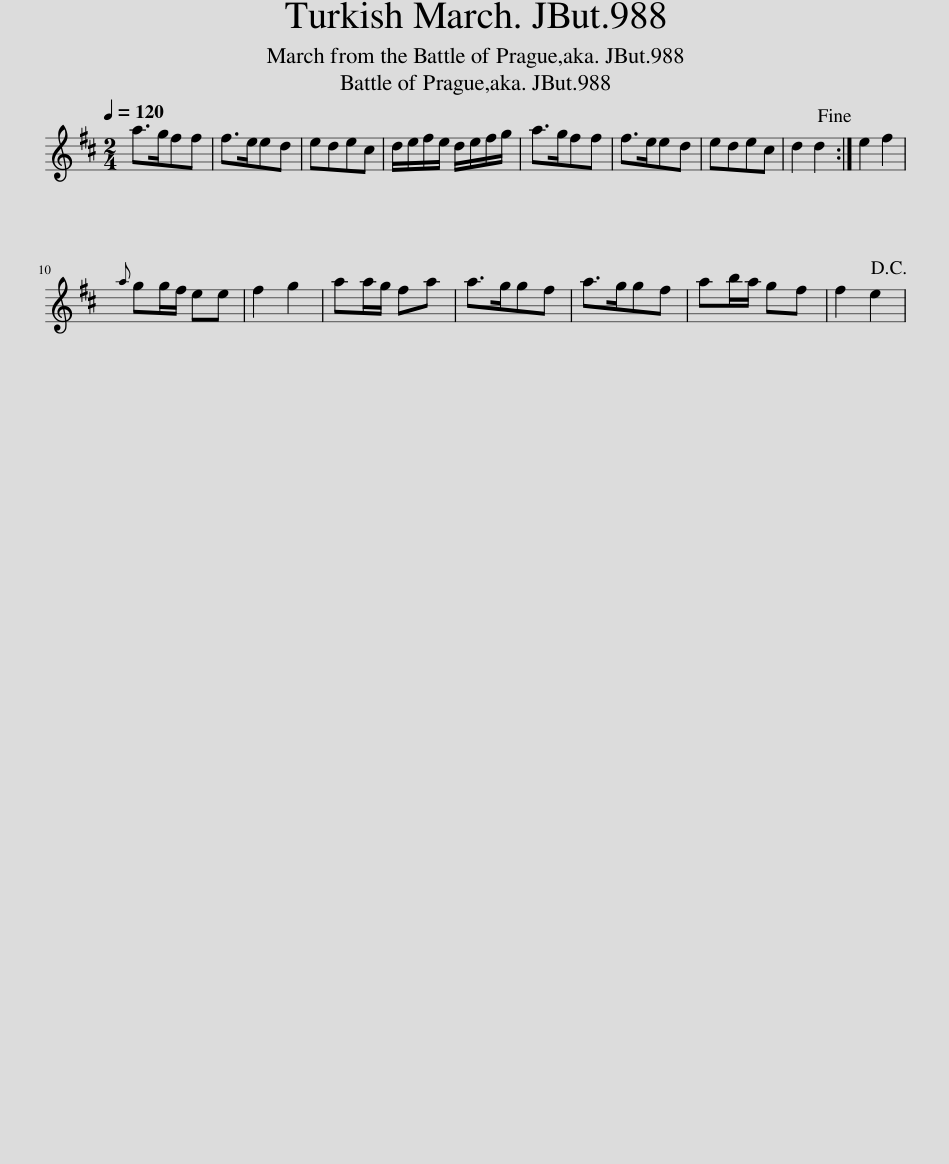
X:1
L:1/8
Q:1/4=120
M:2/4
I:linebreak $
K:D
V:1 treble
V:1
 a>gff | f>eed | edec | d/e/f/e/ d/e/f/g/ | a>gff | %5
 f>eed | edec | d2 d2!fine! :| e2 f2 |${a} gg/f/ ee | %10
 f2 g2 | aa/g/ fa | a>ggf | a>ggf | ab/a/ gf | %15
 f2 e2!D.C.! | %16
